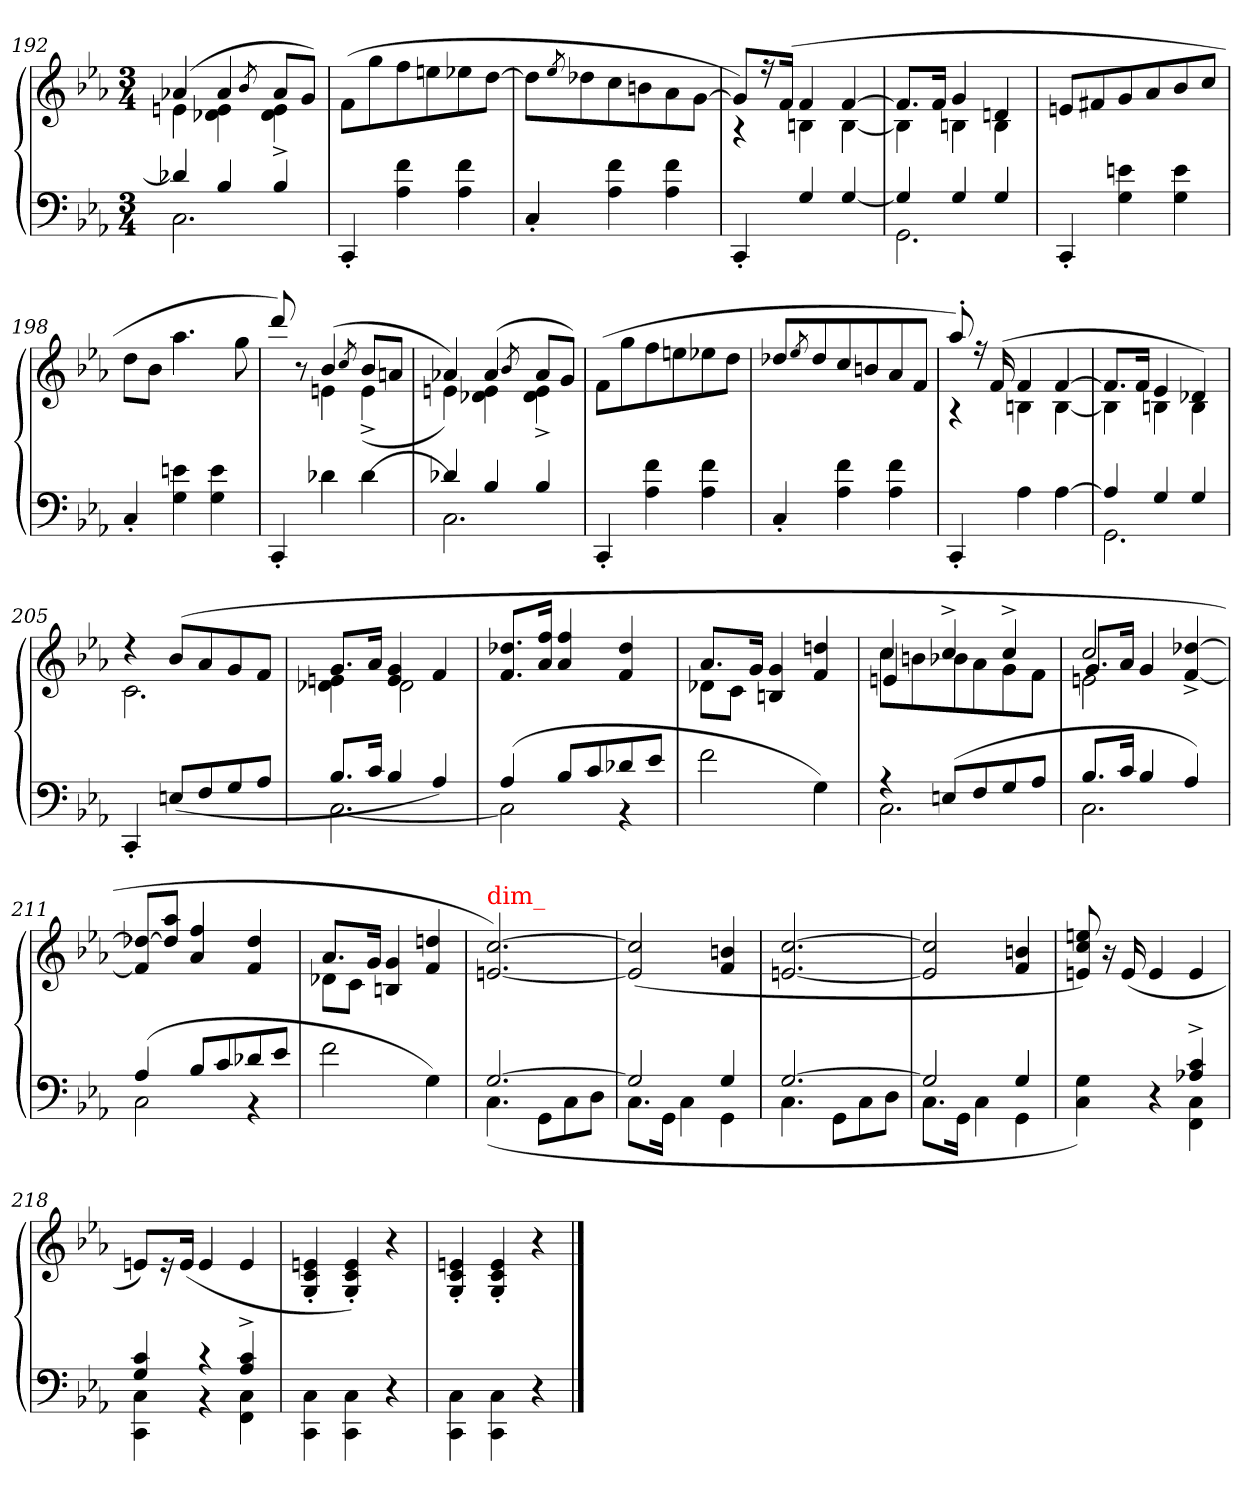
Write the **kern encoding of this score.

**kern	**kern
*part1	*part1
*staff2	*staff1
*clefF4	*clefG2
*k[b-e-a-]	*k[b-e-a-]
*M3/4	*M3/4
=192	=192
*^	*^
4d-X]	2.C	(>4a-X/	4en
4B-	.	4a-	4e 4d-X
.	.	8qb-/	.
4B-	.	8a-L	4e^< 4d-^<
.	.	8gJ)	.
*v	*v	*	*
*	*v	*v
=193	=193
4CC'<	(>8fL
.	8gg
4f 4A-	8ff
.	8een
4f 4A-	8ee-X
.	[8ddJ
=194	=194
4C'<	8ddL]
.	8qee-/
.	8dd-X
4f 4A-	8cc
.	8bn
4f 4A-	8a-
.	[8gJ
=195	=195
*	*^
4CC'<	8gL])	4rA
.	16r	.
.	(>16fJk	.
4G/	4f	4Bn
[4G/	[4f	[4B
=196	=196	=196
*^	*	*
4G]	2.GG	8.fL]	4Bn]
.	.	16fJk	.
4G	.	4g	4B
4G	.	4dn	4B
*v	*v	*	*
*	*v	*v
=197	=197
4CC'<	8enL
.	8f#X
4en 4G	8g
.	8a-
4e 4G	8b-
.	8ccJ
=198	=198
4C'<	8ddL
.	8b-J
4en 4G	4.aa-
4e 4G	.
.	8gg
=199	=199
*	*^
4CC'<	8ddd/)	4ryy
.	8r	.
4d-X	(>4b-	4en
.	8qcc/	.
[4d-	8b-L	(4e^<
.	8anJ	.
=200	=200	=200
*^	*	*
4d-X]	2.C	4a-X)	4en)
4B-	.	(>4a-	4e 4d-X
.	.	8qb-/	.
4B-	.	8a-L	4e^< 4d-^<
.	.	8gJ)	.
*v	*v	*	*
*	*v	*v
=201	=201
4CC'<	(>8fL
.	8gg
4f 4A-	8ff
.	8een
4f 4A-	8ee-X
.	8ddJ
=202	=202
4C'<	8dd-XL
.	8qee-/
.	8dd-
4f 4A-	8cc
.	8bn
4f 4A-	8a-
.	8fJ
=203	=203
*	*^
4CC'<	8aa-'>)	4r
.	16r	.
.	(>16f	.
4A-	4f	4Bn
[4A-	[4f/	[4B
=204	=204	=204
*^	*	*
4A-]	2.GG	8.fL]	4Bn]
.	.	16fJk	.
4G	.	4e-	4B
4G	.	4d-X)	4B
*v	*v	*	*
=205	=205	=205
4CC'<	4r	2.c
(>8En/L	(>8b-/L	.
8F	8a-	.
8G	8g	.
8A-J	8fJ	.
=206	=206	=206
*^	*	*
8.B-L	[2.C	8.gL	4en 4d-X
16cJk	.	16a-Jk	.
4B-	.	4e 4g	2d-
4A-)	.	4f	.
*	*	*v	*v
=207	=207	=207
(>4A-	2C]	8.dd-X/ 8.f/L
.	.	16ff 16a-Jk
8B-L	.	4ff/ 4a-/
8c	.	.
8d-X	4r	4dd- 4f
8e-J	.	.
*v	*v	*
=208	=208
*	*^
2f	8.a-L	8d-XL
.	.	8cJ
.	16gJk	.
.	4g 4Bn	2ryy
4G)	4ddn 4f	.
=209	=209	=209
*^	*	*^
*	*^	*	*	*
4rA	2.C	4ryy	4cc	8ccL	4en
.	.	.	.	8bn	.
(>8En/L	.	2ryy	4cc^>	8b-X	2ryy
8F	.	.	.	8a-	.
8G	.	.	4cc^>	8g	.
8A-J	.	.	.	8fJ	.
*	*v	*v	*	*	*
=210	=210	=210	=210	=210
8.B-L	2.C	2cc	8.g/L	2en\
16cJk	.	.	16a-Jk	.
4B-	.	.	4g/	.
4A-)	.	[4dd-X^> [4f^>	4ryy	4ryy
*	*	*v	*v	*v
=211	=211	=211
(>4A-	2C	8dd-X_/ 8f]/L
.	.	8aa- 8dd-]J
8B-L	.	4ff/ 4a-/
8c	.	.
8d-X	4r	4dd- 4f
8e-J	.	.
*v	*v	*
=212	=212
*	*^
2f	8.a-L	8d-XL
.	.	8cJ
.	16gJk	.
.	4g 4Bn	2ryy
4G)	4ddn 4f	.
*	*v	*v
=213	=213
*^	*
!	!	!LO:TX:a:color=red:t=dim_
[2.G	(<4.C	[2.cc [2.en)
.	8GGL	.
.	8C	.
.	8DJ	.
=214	=214	=214
2G]	8.CL	(>2cc] 2en]
.	16GGJk	.
.	4C	.
4G	4GG	4bn 4f
=215	=215	=215
[2.G	4.C	[2.cc [2.e
.	8GGL	.
.	8C	.
.	8DJ	.
=216	=216	=216
2G]	8.CL	2cc] 2en]
.	16GGJk	.
.	4C	.
4G	4GG	4bn 4f
=217	=217	=217
2ryy	4G 4C)	8een 8cc 8en)
.	.	16r
.	.	(>16e
.	4r	4e
4c^> 4A-X^>	4C 4FF	4e
=218	=218	=218
4c 4G	4C 4CC	8enL)
.	.	16r
.	.	(>16eJk
4rc	4rBB	4e
4c^> 4A-^>	4C 4FF	4e
*v	*v	*
=219	=219
4C\ 4CC\	4en'>/ 4c'>/ 4G'>/
4C\ 4CC\	4e'>/ 4c'>/ 4G'>/)
4r	4r
=220	=220
4C\ 4CC\	4en'>/ 4c'>/ 4G'>/
4C\ 4CC\	4e'>/ 4c'>/ 4G'>/
4r	4r
==	==
*-	*-
